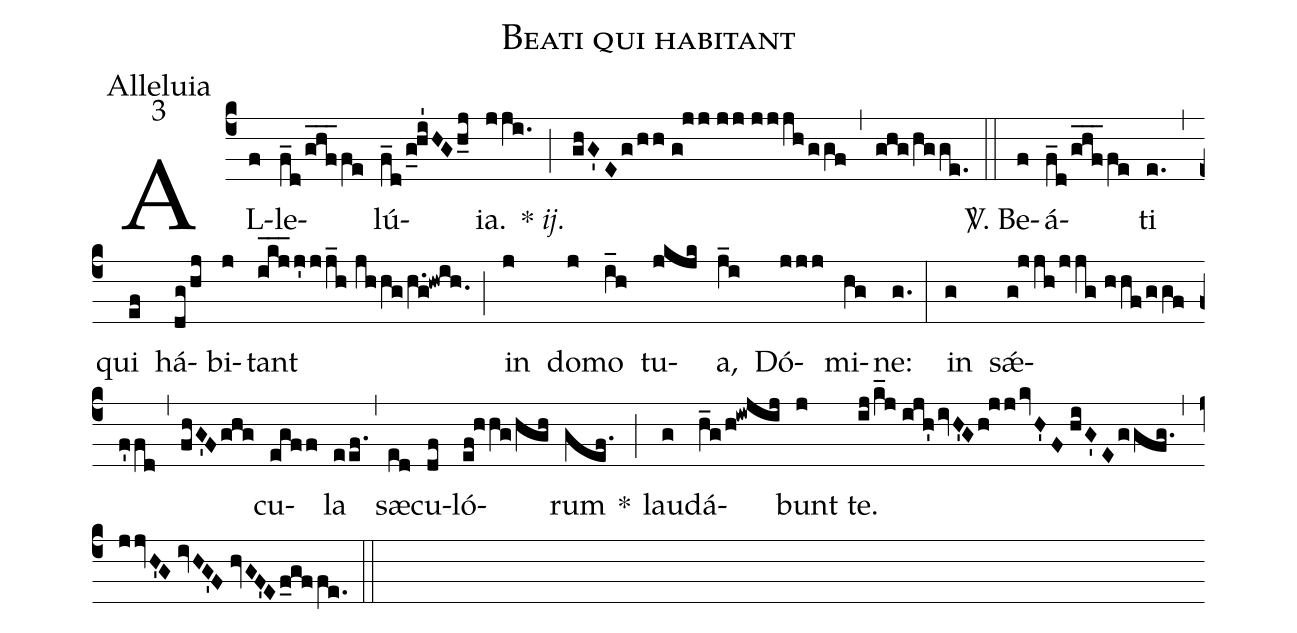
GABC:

name: Beati qui habitant;
office-part: Alleluia;
mode: 3;
%%
(c4) AL(f)le(f_d/ghf___fe)lú(f_d/g_0!hi'HG/h_j)ia.(jji.) {*} <i>ij.</i>(;) (ghG'Eg/hh//g!jj//jj//jjjh/ggf) (,) (ghg/hgge.) (::)
<sp>V/</sp>. Be(f)á(f_d/ghf___fe)ti(e.) (,) qui(ef) há(dg/hj)bi(j)tant(ikj___/j'jj_h//jhhg/h.g!hwih.) (;) in(j) do(j)mo(i_h) tu(jkjk)a,(j_i) Dó(jjj)mi(hg)ne:(g.) (:)
in(g) sǽ(g!jjh/jjg//hhf/ggff'fd,fhG'F/ghg)cu(egff)la(eef.) (,) sæ(ed)cu(df)ló(ef!hhg/hgh)rum(gef.) *(;) lau(g)dá(h_g/h!iwjij)bunt(j) te.(ij/k_j//ijh'/ivH'G/h!jj/kvH'F//hiG'E/ggfg.) (,) (jjvH'G//ivHG'F//hvGF'E/f_gffe.) (::)
